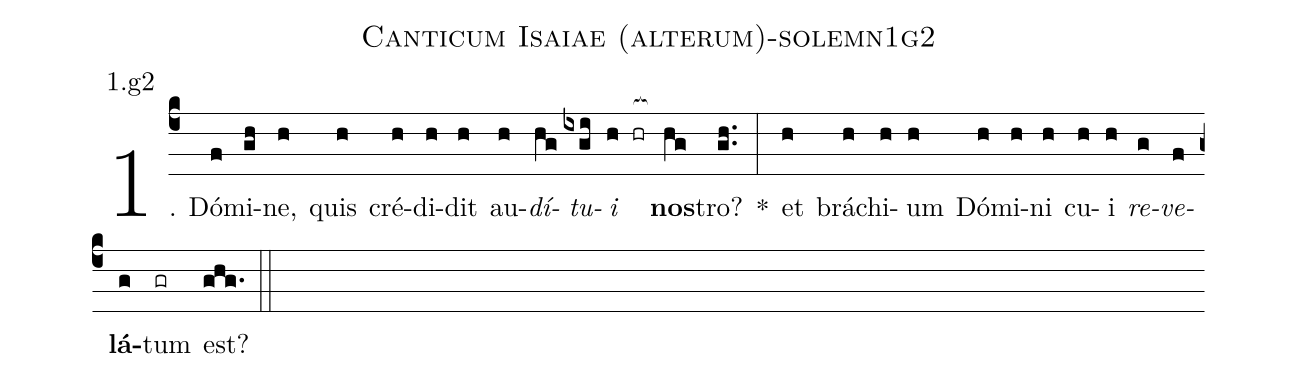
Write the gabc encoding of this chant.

name: Canticum Isaiae (alterum)-solemn1g2;
annotation: 1.g2;
%%
(c4)1. Dó(f)mi(gh)ne,(h) quis(h) cré(h)di(h)dit(h) au(h)<i>dí</i>(hg)<i>tu</i>(ixgi)<i>i</i>(h hr[ocb:1{]) <b>nos</b>(hg[ocb:0}])tro?(gh..) *(:) et(h) brá(h)chi(h)um(h) Dó(h)mi(h)ni(h) cu(h)i(h) <i>re</i>(g)<i>ve</i>(f)<b>lá</b>(g)tum(gr) est?(ghg.) (::)
